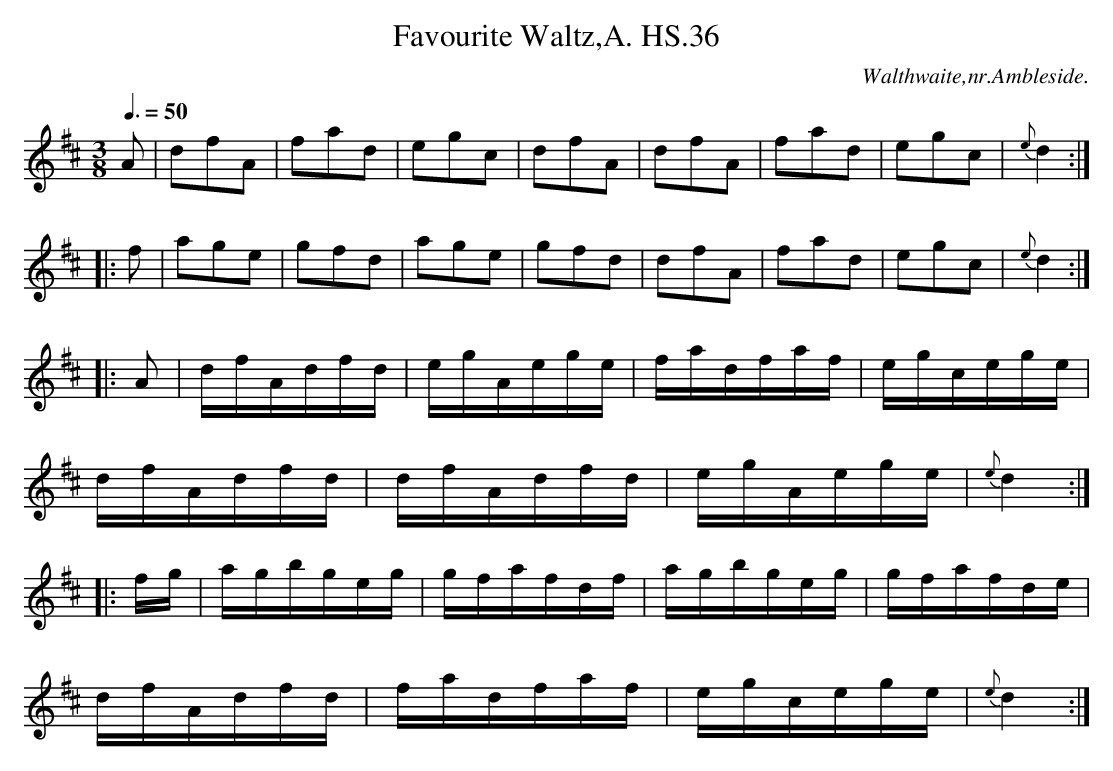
X:1
T:Favourite Waltz,A. HS.36
L:1/8
M:3/8
O:Walthwaite,nr.Ambleside.
Q:3/8=50
K:D
A|dfA|fad|egc|dfA|dfA|fad|egc|{e}d2:|!
|:f|age|gfd|age|gfd|dfA|fad|egc|{e}d2:|!
|:A|d/f/A/d/f/d/|e/g/A/e/g/e/|f/a/d/f/a/f/|e/g/c/e/g/e/|!
d/f/A/d/f/d/|d/f/A/d/f/d/|e/g/A/e/g/e/|{e}d2:|!
|:f/g/|a/g/b/g/e/g/|g/f/a/f/d/f/|a/g/b/g/e/g/|g/f/a/f/d/e/|!
d/f/A/d/f/d/|f/a/d/f/a/f/|e/g/c/e/g/e/|{e}d2:|
